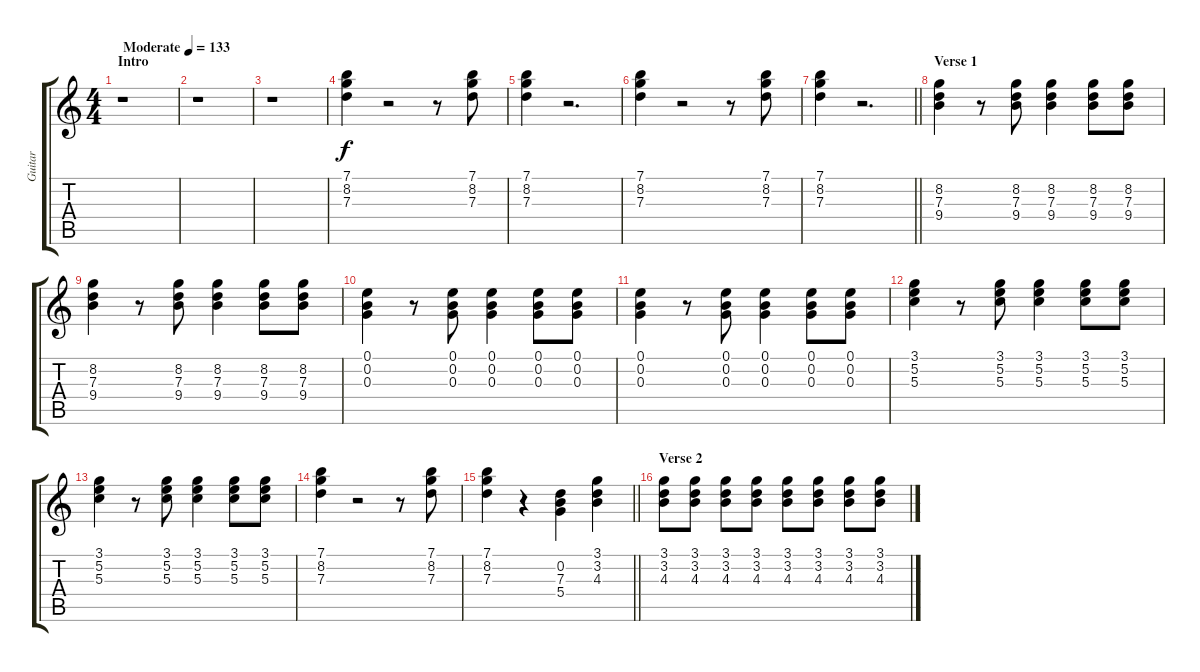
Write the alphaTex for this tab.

\track ("Guitar" "Guitar") {instrument overdrivenguitar}
\staff {score tabs}
\tuning (E4 B3 G3 D3 A2 E2) {hide}
\ts (4 4)
\section ("" "Intro")
\tempo (133 "Moderate")
\clef g2
\ks c
r.1{dy f instrument overdrivenguitar} |
r.1 |
r.1 |
(7.1 8.2 7.3).4 r.2 r.8 (7.1 8.2 7.3).8 |
(7.1 8.2 7.3).4 r.2{d} |
(7.1 8.2 7.3).4 r.2 r.8 (7.1 8.2 7.3).8 |
\barLineRight lightlight
(7.1 8.2 7.3).4 r.2{d} |
\section ("" "Verse 1")
(8.2 7.3 9.4).4 r.8 (8.2 7.3 9.4).8 (8.2 7.3 9.4).4 (8.2 7.3 9.4).8 (8.2 7.3 9.4).8 |
(8.2 7.3 9.4).4 r.8 (8.2 7.3 9.4).8 (8.2 7.3 9.4).4 (8.2 7.3 9.4).8 (8.2 7.3 9.4).8 |
(0.1 0.2 0.3).4 r.8 (0.1 0.2 0.3).8 (0.1 0.2 0.3).4 (0.1 0.2 0.3).8 (0.1 0.2 0.3).8 |
(0.1 0.2 0.3).4 r.8 (0.1 0.2 0.3).8 (0.1 0.2 0.3).4 (0.1 0.2 0.3).8 (0.1 0.2 0.3).8 |
(3.1 5.2 5.3).4 r.8 (3.1 5.2 5.3).8 (3.1 5.2 5.3).4 (3.1 5.2 5.3).8 (3.1 5.2 5.3).8 |
(3.1 5.2 5.3).4 r.8 (3.1 5.2 5.3).8 (3.1 5.2 5.3).4 (3.1 5.2 5.3).8 (3.1 5.2 5.3).8 |
(7.1 8.2 7.3).4 r.2 r.8 (7.1 8.2 7.3).8 |
\barLineRight lightlight
(7.1 8.2 7.3).4 r.4 (0.2 7.3 5.4).4 (3.1 3.2 4.3).4 |
\section ("" "Verse 2")
(3.1 3.2 4.3).8 (3.1 3.2 4.3).8 (3.1 3.2 4.3).8 (3.1 3.2 4.3).8 (3.1 3.2 4.3).8 (3.1 3.2 4.3).8 (3.1 3.2 4.3).8 (3.1 3.2 4.3).8
